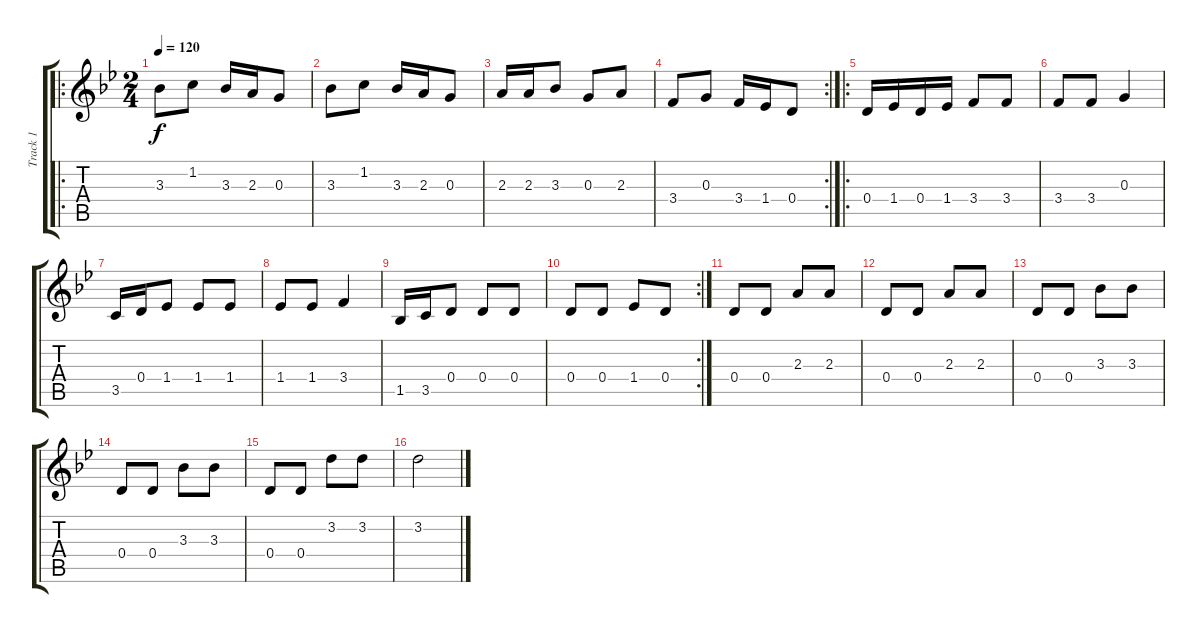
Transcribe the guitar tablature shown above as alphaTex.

\track ("Track 1" "Track 1") {instrument acousticguitarsteel}
\staff {score tabs}
\tuning (E4 B3 G3 D3 A2 E2) {hide}
\ro
\ts (2 4)
\tempo 120
\clef g2
\ks bb
3.3.8{dy f} 1.2.8 3.3.16 2.3.16 0.3.8 |
3.3.8 1.2.8 3.3.16 2.3.16 0.3.8 |
2.3.16 2.3.16 3.3.8 0.3.8 2.3.8 |
\rc 2
3.4.8 0.3.8 3.4.16 1.4.16 0.4.8 |
\ro
0.4.16 1.4.16 0.4.16 1.4.16 3.4.8 3.4.8 |
3.4.8 3.4.8 0.3.4 |
3.5.16 0.4.16 1.4.8 1.4.8 1.4.8 |
1.4.8 1.4.8 3.4.4 |
1.5.16 3.5.16 0.4.8 0.4.8 0.4.8 |
\rc 2
0.4.8 0.4.8 1.4.8 0.4.8 |
0.4.8 0.4.8 2.3.8 2.3.8 |
0.4.8 0.4.8 2.3.8 2.3.8 |
0.4.8 0.4.8 3.3.8 3.3.8 |
0.4.8 0.4.8 3.3.8 3.3.8 |
0.4.8 0.4.8 3.2.8 3.2.8 |
3.2.2
